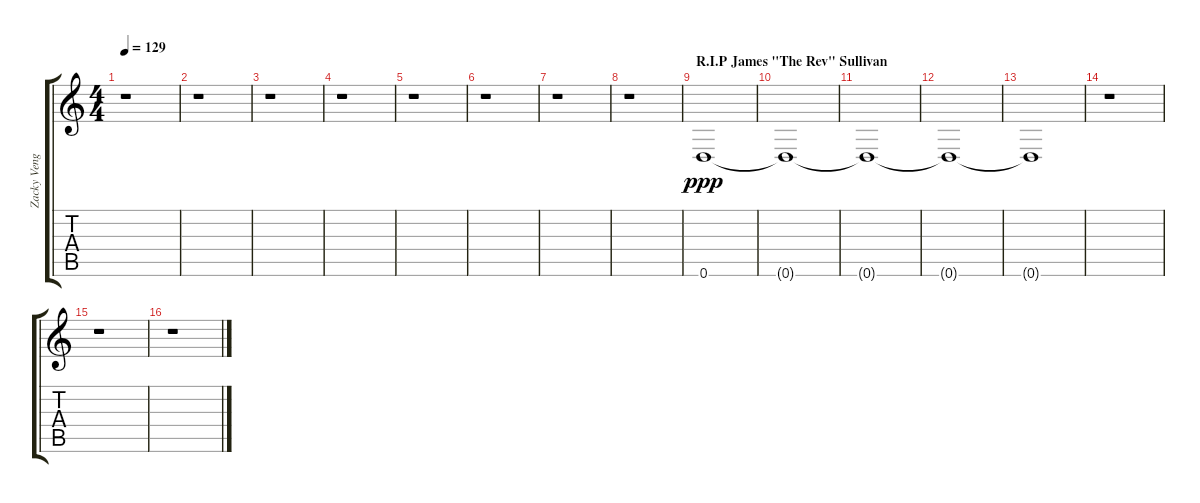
\track ("Zacky Vengeance (Lead Guitar 1)" "Zacky Veng") {instrument distortionguitar}
\staff {score tabs}
\tuning (E4 B3 G3 D3 A2 D2) {hide}
\ts (4 4)
\tempo 129
\clef g2
\ks c
r.1{dy f} |
r.1 |
r.1 |
r.1 |
r.1 |
r.1 |
r.1 |
r.1 |
\section ("" "R.I.P James \"The Rev\" Sullivan")
0.6.1{dy ppp} |
0.6{t}.1 |
0.6{t}.1 |
0.6{t}.1 |
0.6{t}.1 |
r.1 |
r.1 |
r.1
